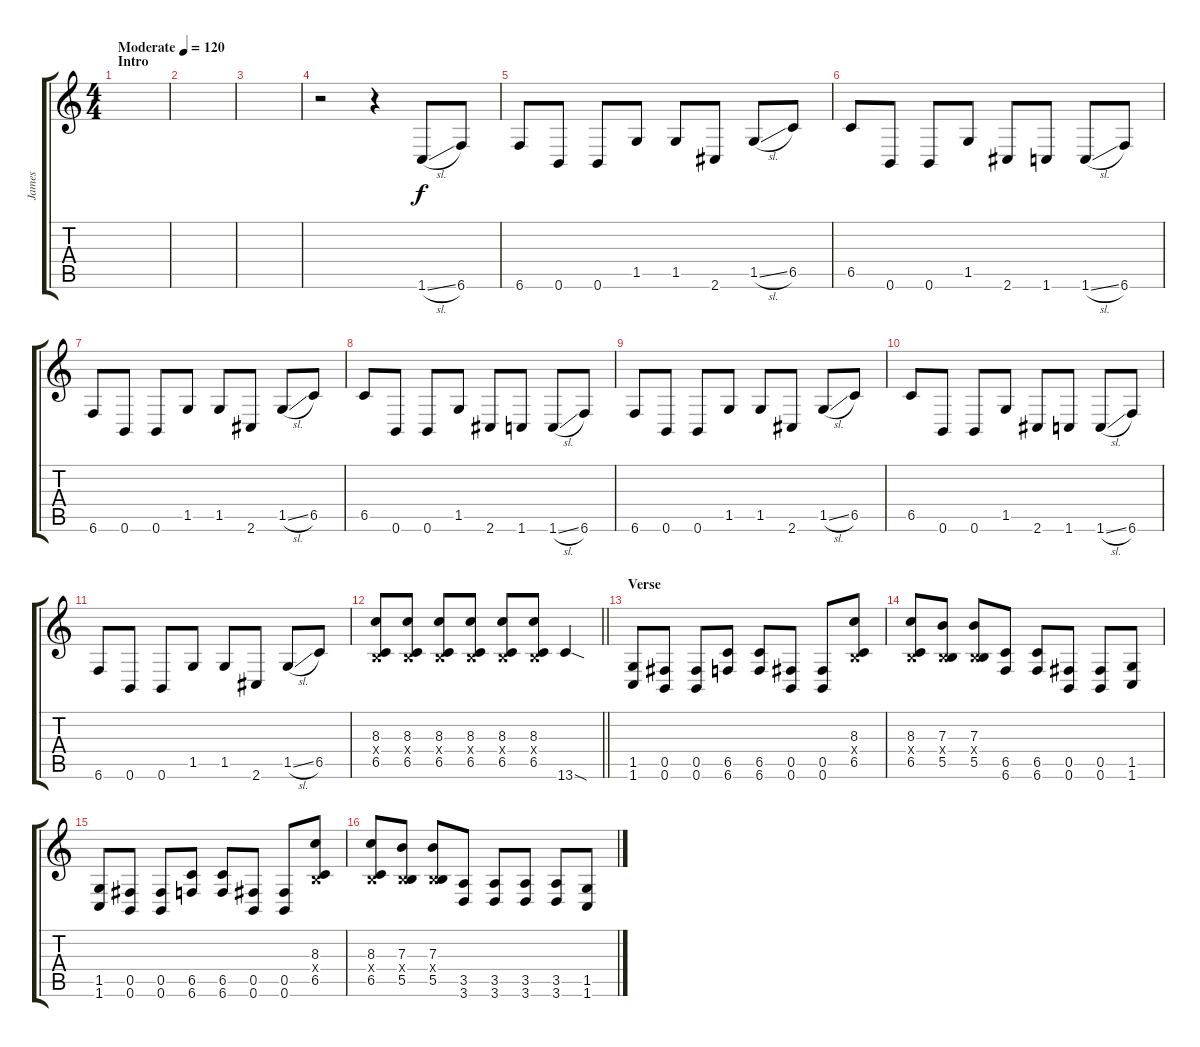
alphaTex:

\track ("James" "James") {instrument distortionguitar}
\staff {score tabs}
\tuning (Db4 Ab3 E3 B2 Gb2 B1) {hide}
\ts (4 4)
\section ("" "Intro")
\tempo (120 "Moderate")
\tempo 150
\tempo (120 "Moderate")
\clef g2
\ks c
|
|
|
r.2 r.4 1.6{sl}.8 6.6.8 |
6.6.8 0.6.8 0.6.8 1.5.8 1.5.8 2.6.8 1.5{sl}.8 6.5.8 |
6.5.8 0.6.8 0.6.8 1.5.8 2.6.8 1.6.8 1.6{sl}.8 6.6.8 |
6.6.8 0.6.8 0.6.8 1.5.8 1.5.8 2.6.8 1.5{sl}.8 6.5.8 |
6.5.8 0.6.8 0.6.8 1.5.8 2.6.8 1.6.8 1.6{sl}.8 6.6.8 |
6.6.8 0.6.8 0.6.8 1.5.8 1.5.8 2.6.8 1.5{sl}.8 6.5.8 |
6.5.8 0.6.8 0.6.8 1.5.8 2.6.8 1.6.8 1.6{sl}.8 6.6.8 |
6.6.8 0.6.8 0.6.8 1.5.8 1.5.8 2.6.8 1.5{sl}.8 6.5.8 |
\barLineRight lightlight
(8.3 0.4{x} 6.5).8 (8.3 0.4{x} 6.5).8 (8.3 0.4{x} 6.5).8 (8.3 0.4{x} 6.5).8 (8.3 0.4{x} 6.5).8 (8.3 0.4{x} 6.5).8 13.6{sod}.4 |
\section ("" "Verse")
(1.5 1.6).8 (0.5 0.6).8 (0.5 0.6).8 (6.5 6.6).8 (6.5 6.6).8 (0.5 0.6).8 (0.5 0.6).8 (8.3 0.4{x} 6.5).8 |
(8.3 0.4{x} 6.5).8 (7.3 0.4{x} 5.5).8 (7.3 0.4{x} 5.5).8 (6.5 6.6).8 (6.5 6.6).8 (0.5 0.6).8 (0.5 0.6).8 (1.5 1.6).8 |
(1.5 1.6).8 (0.5 0.6).8 (0.5 0.6).8 (6.5 6.6).8 (6.5 6.6).8 (0.5 0.6).8 (0.5 0.6).8 (8.3 0.4{x} 6.5).8 |
(8.3 0.4{x} 6.5).8 (7.3 0.4{x} 5.5).8 (7.3 0.4{x} 5.5).8 (3.5 3.6).8 (3.5 3.6).8 (3.5 3.6).8 (3.5 3.6).8 (1.5 1.6).8
